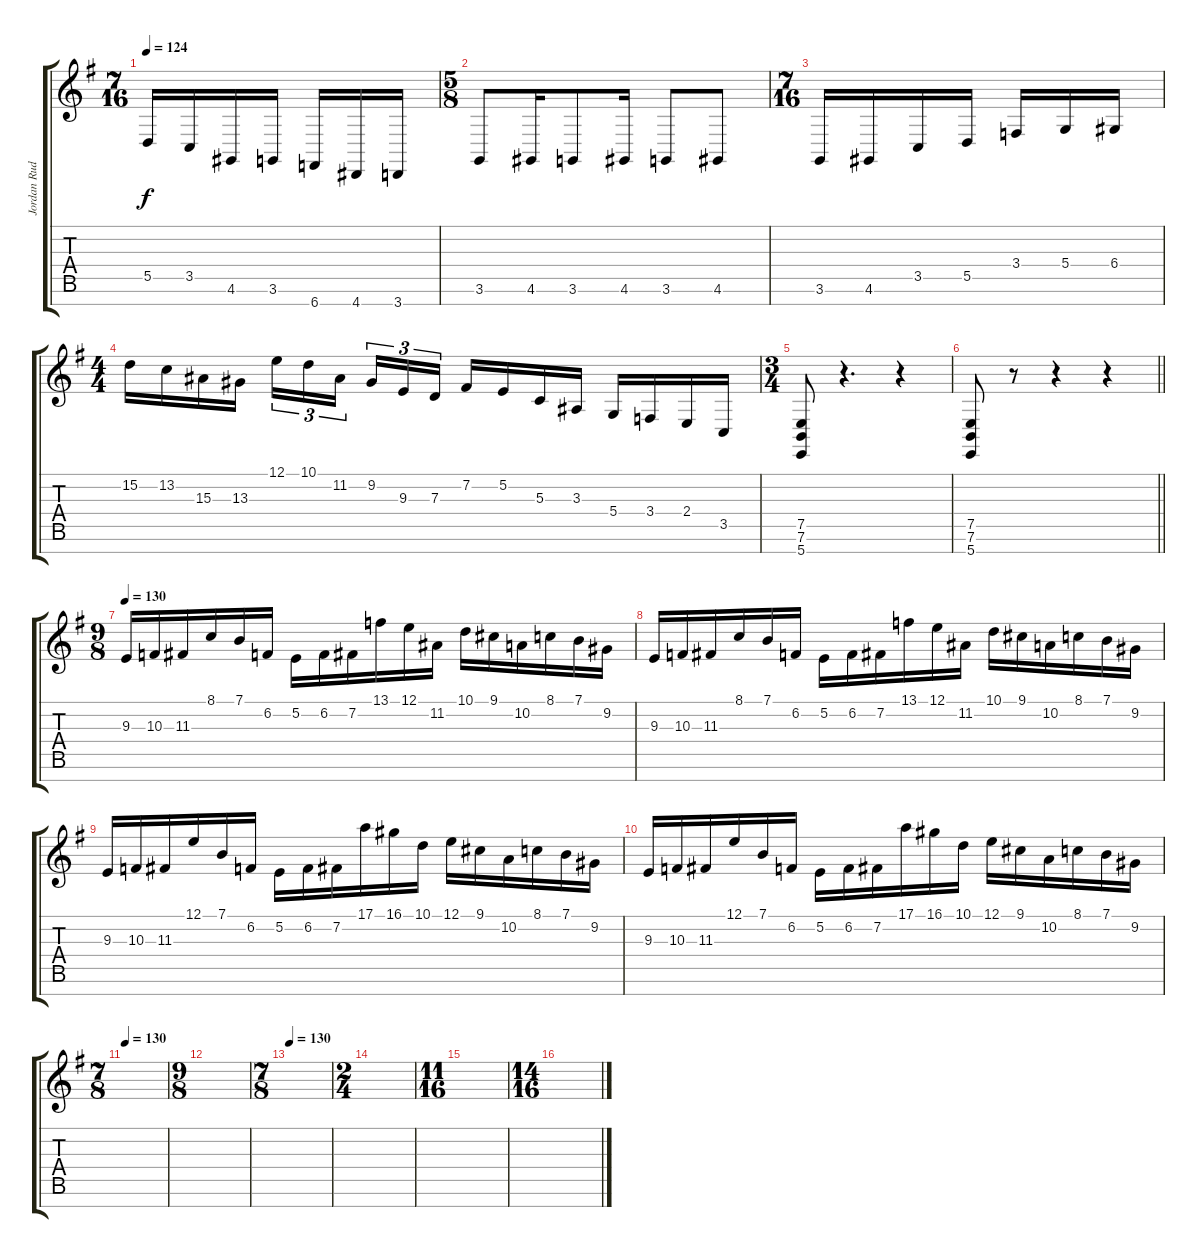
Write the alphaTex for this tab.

\track ("Jordan Rudess - Keyboards" "Jordan Rud") {instrument synthstrings2}
\staff {score tabs}
\tuning (E4 B3 G3 D3 A2 E2 B1) {hide}
\ts (7 16)
\tempo 124
\clef g2
\ks g
5.5.16{dy f} 3.5.16 4.6.16 3.6.16 6.7.16 4.7.16 3.7.16 |
\ts (5 8)
3.6.8 4.6.16 3.6.8 4.6.16 3.6.8 4.6.8 |
\ts (7 16)
3.6.16 4.6.16 3.5.16 5.5.16 3.4.16 5.4.16 6.4.16 |
\ts (4 4)
15.2.16{volume 13 instrument lead2sawtooth} 13.2.16 15.3.16 13.3.16 12.1.16{tu (3 2)} 10.1.16{tu (3 2)} 11.2.16{tu (3 2) beam splitsecondary} 9.2.16{tu (3 2)} 9.3.16{tu (3 2)} 7.3.16{tu (3 2)} 7.2.16 5.2.16 5.3.16 3.3.16 5.4.16 3.4.16 2.4.16 3.5.16 |
\ts (3 4)
(7.5 7.6 5.7).8 r.4{d} r.4 |
\barLineRight lightlight
(7.5 7.6 5.7).8 r.8 r.4 r.4 |
\ts (9 8)
\tempo 130
9.3.16{instrument lead2sawtooth} 10.3.16 11.3.16 8.1.16 7.1.16 6.2.16 5.2.16 6.2.16 7.2.16 13.1.16 12.1.16 11.2.16 10.1.16 9.1.16 10.2.16 8.1.16 7.1.16 9.2.16 |
9.3.16 10.3.16 11.3.16 8.1.16 7.1.16 6.2.16 5.2.16 6.2.16 7.2.16 13.1.16 12.1.16 11.2.16 10.1.16 9.1.16 10.2.16 8.1.16 7.1.16 9.2.16 |
9.3.16 10.3.16 11.3.16 12.1.16 7.1.16 6.2.16 5.2.16 6.2.16 7.2.16 17.1.16 16.1.16 10.1.16 12.1.16 9.1.16 10.2.16 8.1.16 7.1.16 9.2.16 |
9.3.16 10.3.16 11.3.16 12.1.16 7.1.16 6.2.16 5.2.16 6.2.16 7.2.16 17.1.16 16.1.16 10.1.16 12.1.16 9.1.16 10.2.16 8.1.16 7.1.16 9.2.16 |
\ts (7 8)
\tempo 130
|
\ts (9 8)
|
\ts (7 8)
\tempo 130
|
\ts (2 4)
|
\ts (11 16)
|
\ts (14 16)
